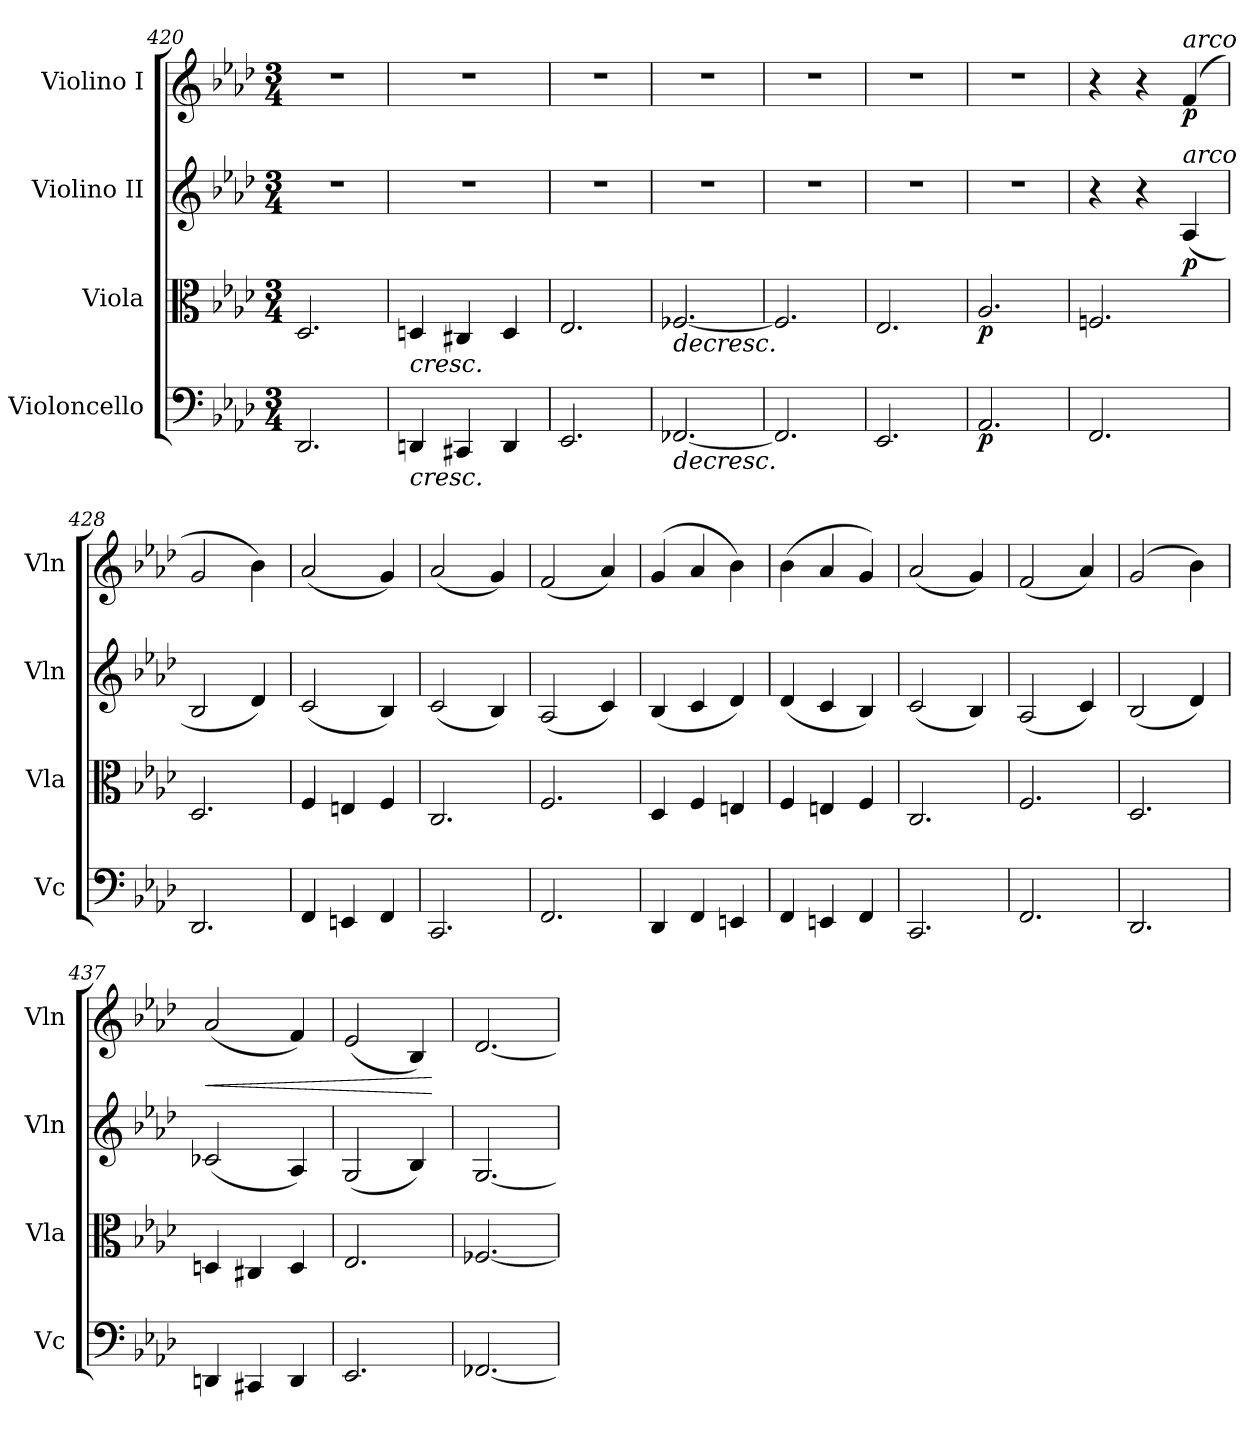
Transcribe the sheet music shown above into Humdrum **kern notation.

**kern	**dynam	**kern	**dynam	**kern	**dynam	**kern	**dynam
*part4	*part4	*part3	*part3	*part2	*part2	*part1	*part1
*staff4	*staff4	*staff3	*staff3	*staff2	*staff2	*staff1	*staff1
*I"Violoncello	*	*I"Viola	*	*I"Violino II	*	*I"Violino I	*
*I'Vc	*	*I'Vla	*	*I'Vln	*	*I'Vln	*
*clefF4	*	*clefC3	*	*clefG2	*	*clefG2	*
*k[b-e-a-d-]	*	*k[b-e-a-d-]	*	*k[b-e-a-d-]	*	*k[b-e-a-d-]	*
*M3/4	*	*M3/4	*	*M3/4	*	*M3/4	*
=420	=420	=420	=420	=420	=420	=420	=420
2.DD-/	.	2.D-/	.	2.r	.	2.r	.
=421	=421	=421	=421	=421	=421	=421	=421
!	!LO:HP:b	!	!LO:HP:b	!	!	!	!
4DDn/	<	4Dn/	<	2.r	.	2.r	.
4CC#X/	.	4C#X/	.	.	.	.	.
4DD/	.	4D/	.	.	.	.	.
=422	=422	=422	=422	=422	=422	=422	=422
2.EE-/	.	2.E-/	.	2.r	.	2.r	.
=423	=423	=423	=423	=423	=423	=423	=423
!	!LO:HP:b	!	!LO:HP:b	!	!	!	!
[2.FF-X/	>	[2.F-X/	>	2.r	.	2.r	.
=424	=424	=424	=424	=424	=424	=424	=424
2.FF-/]	.	2.F-/]	.	2.r	.	2.r	.
.	[	.	[	.	.	.	.
=425	=425	=425	=425	=425	=425	=425	=425
2.EE-/	.	2.E-/	.	2.r	.	2.r	.
=426	=426	=426	=426	=426	=426	=426	=426
!	!LO:DY:b	!	!LO:DY:b	!	!	!	!
2.AA-/	p	2.A-/	p	2.r	.	2.r	.
=427	=427	=427	=427	=427	=427	=427	=427
2.FF/	.	2.Fn/	.	4r	.	4r	.
.	.	.	.	4r	.	4r	.
!	!	!	!	!	!	!LO:TX:a:i:t=arco	!
!	!	!	!	!LO:TX:a:i:t=arco	!	!	!
!	!	!	!	!	!LO:DY:b	!	!LO:DY:b
.	.	.	.	(4A-/	p	(4f/	p
=428	=428	=428	=428	=428	=428	=428	=428
2.DD-/	.	2.D-/	.	2B-/	.	2g/	.
.	.	.	.	4d-/)	.	4b-\)	.
=429	=429	=429	=429	=429	=429	=429	=429
4FF/	.	4F/	.	(2c/	.	(2a-/	.
4EEn/	.	4En/	.	.	.	.	.
4FF/	.	4F/	.	4B-/)	.	4g/)	.
=430	=430	=430	=430	=430	=430	=430	=430
2.CC/	.	2.C/	.	(2c/	.	(2a-/	.
.	.	.	.	4B-/)	.	4g/)	.
=431	=431	=431	=431	=431	=431	=431	=431
2.FF/	.	2.F/	.	(2A-/	.	(2f/	.
.	.	.	.	4c/)	.	4a-/)	.
=432	=432	=432	=432	=432	=432	=432	=432
4DD-/	.	4D-/	.	(4B-/	.	(4g/	.
4FF/	.	4F/	.	4c/	.	4a-/	.
4EEn/	.	4En/	.	4d-/)	.	4b-\)	.
=433	=433	=433	=433	=433	=433	=433	=433
4FF/	.	4F/	.	(4d-/	.	(4b-\	.
4EEn/	.	4En/	.	4c/	.	4a-/	.
4FF/	.	4F/	.	4B-/)	.	4g/)	.
!!LO:LB:g=z
=434	=434	=434	=434	=434	=434	=434	=434
2.CC/	.	2.C/	.	(2c/	.	(2a-/	.
.	.	.	.	4B-/)	.	4g/)	.
=435	=435	=435	=435	=435	=435	=435	=435
2.FF/	.	2.F/	.	(2A-/	.	(2f/	.
.	.	.	.	4c/)	.	4a-/)	.
=436	=436	=436	=436	=436	=436	=436	=436
2.DD-/	.	2.D-/	.	(2B-/	.	(2g/	.
.	.	.	.	4d-/)	.	4b-\)	.
=437	=437	=437	=437	=437	=437	=437	=437
!	!	!	!	!	!	!	!LO:HP:b
4DDn/	.	4Dn/	.	(2c-X/	.	(2a-/	<
4CC#X/	.	4C#X/	.	.	.	.	.
4DD/	.	4D/	.	4A-/)	.	4f/)	.
=438	=438	=438	=438	=438	=438	=438	=438
2.EE-/	.	2.E-/	.	(2G/	.	(2e-/	.
.	.	.	.	4B-/)	.	4B-/)	.
.	]	.	]	.	.	.	[
=439	=439	=439	=439	=439	=439	=439	=439
[2.FF-X/	.	[2.F-X/	.	[2.G/	.	[2.d-/	.
=	=	=	=	=	=	=	=
*-	*-	*-	*-	*-	*-	*-	*-
